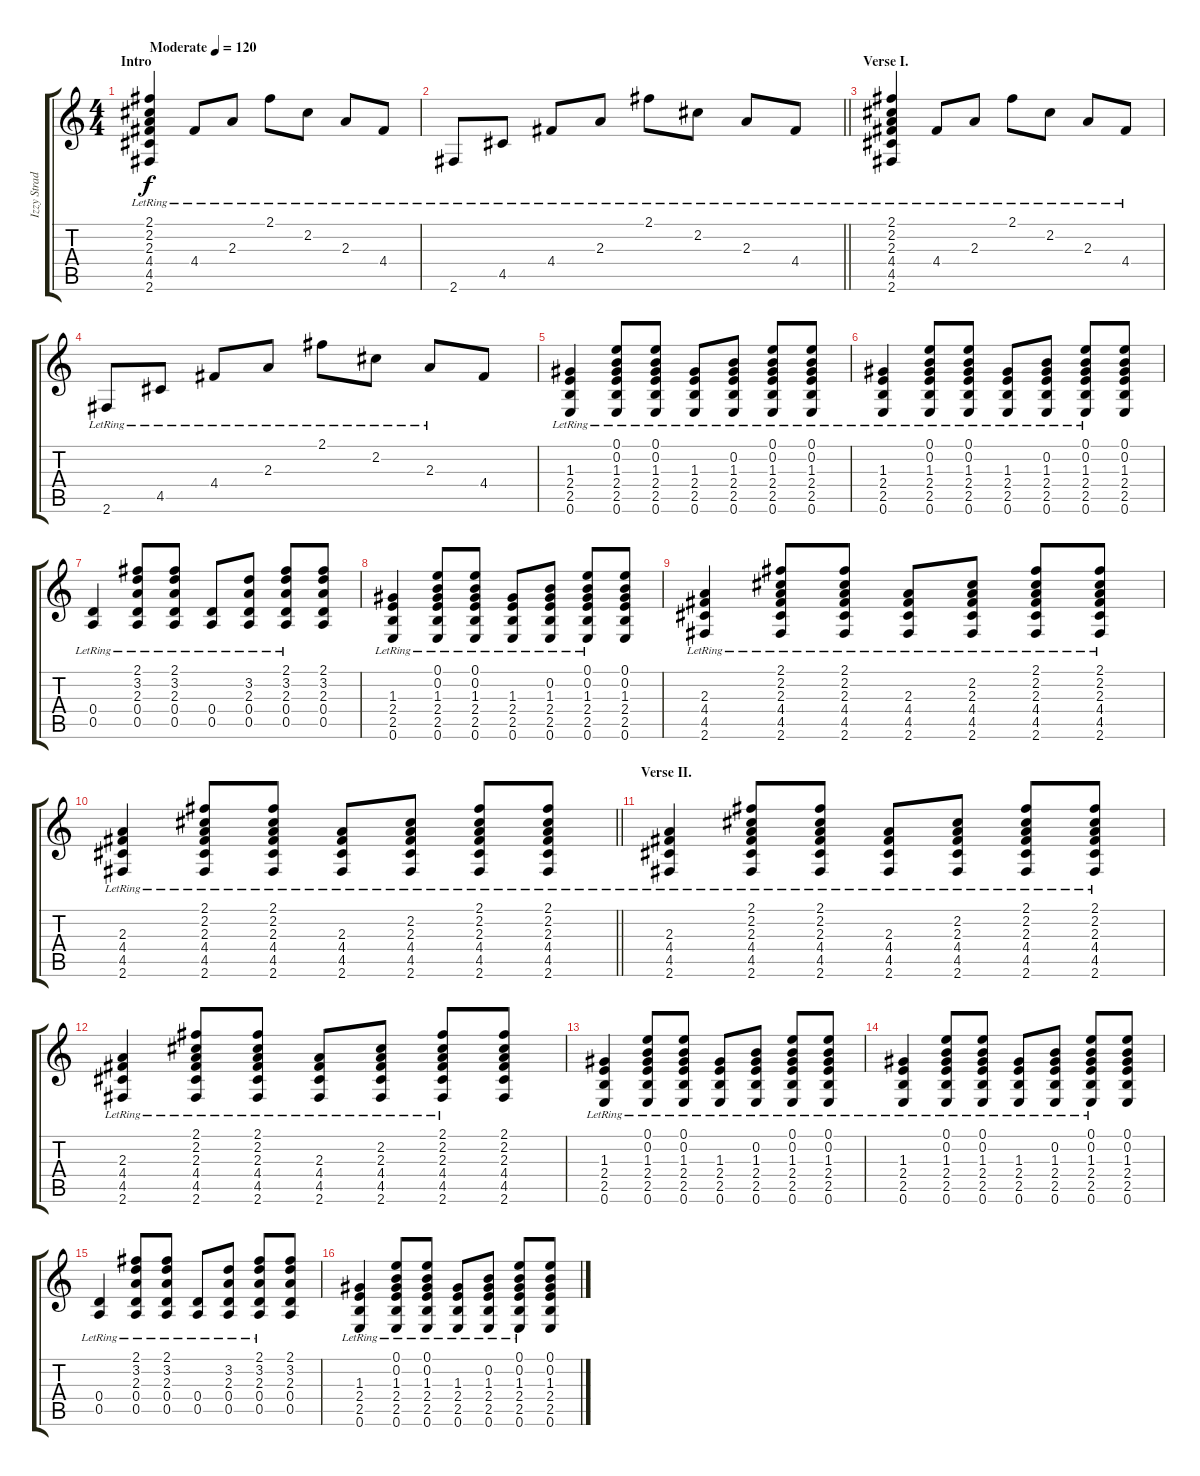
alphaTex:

\track ("Izzy Stradlin - Rhythm guitar" "Izzy Strad") {instrument acousticguitarsteel}
\staff {score tabs}
\tuning (E4 B3 G3 D3 A2 E2) {hide}
\ts (4 4)
\section ("" "Intro")
\tempo (120 "Moderate")
\clef g2
\ks c
(2.1{lr} 2.2{lr} 2.3{lr} 4.4{lr} 4.5{lr} 2.6{lr}).4{dy f instrument acousticguitarsteel} 4.4{lr}.8 2.3{lr}.8 2.1{lr}.8 2.2{lr}.8 2.3{lr}.8 4.4{lr}.8 |
\barLineRight lightlight
2.6{lr}.8 4.5{lr}.8 4.4{lr}.8 2.3{lr}.8 2.1{lr}.8 2.2{lr}.8 2.3{lr}.8 4.4{lr}.8 |
\section ("" "Verse I.")
(2.1{lr} 2.2{lr} 2.3{lr} 4.4{lr} 4.5{lr} 2.6{lr}).4 4.4{lr}.8 2.3{lr}.8 2.1{lr}.8 2.2{lr}.8 2.3{lr}.8 4.4{lr}.8 |
2.6{lr}.8 4.5{lr}.8 4.4{lr}.8 2.3{lr}.8 2.1{lr}.8 2.2{lr}.8 2.3{lr}.8 4.4.8 |
(1.3{lr} 2.4{lr} 2.5{lr} 0.6{lr}).4 (0.1{lr} 0.2{lr} 1.3{lr} 2.4{lr} 2.5{lr} 0.6{lr}).8 (0.1{lr} 0.2{lr} 1.3{lr} 2.4{lr} 2.5{lr} 0.6{lr}).8 (1.3{lr} 2.4{lr} 2.5{lr} 0.6{lr}).8 (0.2{lr} 1.3{lr} 2.4{lr} 2.5{lr} 0.6{lr}).8 (0.1{lr} 0.2{lr} 1.3{lr} 2.4{lr} 2.5{lr} 0.6{lr}).8 (0.1{lr} 0.2{lr} 1.3{lr} 2.4{lr} 2.5{lr} 0.6{lr}).8 |
(1.3{lr} 2.4{lr} 2.5{lr} 0.6{lr}).4 (0.1{lr} 0.2{lr} 1.3{lr} 2.4{lr} 2.5{lr} 0.6{lr}).8 (0.1{lr} 0.2{lr} 1.3{lr} 2.4{lr} 2.5{lr} 0.6{lr}).8 (1.3{lr} 2.4{lr} 2.5{lr} 0.6{lr}).8 (0.2{lr} 1.3{lr} 2.4{lr} 2.5{lr} 0.6{lr}).8 (0.1{lr} 0.2{lr} 1.3{lr} 2.4{lr} 2.5{lr} 0.6{lr}).8 (0.1 0.2 1.3 2.4 2.5 0.6).8 |
(0.4{lr} 0.5{lr}).4 (2.1{lr} 3.2{lr} 2.3{lr} 0.4{lr} 0.5{lr}).8 (2.1{lr} 3.2{lr} 2.3{lr} 0.4{lr} 0.5{lr}).8 (0.4{lr} 0.5{lr}).8 (3.2{lr} 2.3{lr} 0.4{lr} 0.5{lr}).8 (2.1{lr} 3.2{lr} 2.3{lr} 0.4{lr} 0.5{lr}).8 (2.1 3.2 2.3 0.4 0.5).8 |
(1.3{lr} 2.4{lr} 2.5{lr} 0.6{lr}).4 (0.1{lr} 0.2{lr} 1.3{lr} 2.4{lr} 2.5{lr} 0.6{lr}).8 (0.1{lr} 0.2{lr} 1.3{lr} 2.4{lr} 2.5{lr} 0.6{lr}).8 (1.3{lr} 2.4{lr} 2.5{lr} 0.6{lr}).8 (0.2{lr} 1.3{lr} 2.4{lr} 2.5{lr} 0.6{lr}).8 (0.1{lr} 0.2{lr} 1.3{lr} 2.4{lr} 2.5{lr} 0.6{lr}).8 (0.1 0.2 1.3 2.4 2.5 0.6).8 |
(2.3{lr} 4.4{lr} 4.5{lr} 2.6{lr}).4 (2.1{lr} 2.2{lr} 2.3{lr} 4.4{lr} 4.5{lr} 2.6{lr}).8 (2.1{lr} 2.2{lr} 2.3{lr} 4.4{lr} 4.5{lr} 2.6{lr}).8 (2.3{lr} 4.4{lr} 4.5{lr} 2.6{lr}).8 (2.2{lr} 2.3{lr} 4.4{lr} 4.5{lr} 2.6{lr}).8 (2.1{lr} 2.2{lr} 2.3{lr} 4.4{lr} 4.5{lr} 2.6{lr}).8 (2.1{lr} 2.2{lr} 2.3{lr} 4.4{lr} 4.5{lr} 2.6{lr}).8 |
\barLineRight lightlight
(2.3{lr} 4.4{lr} 4.5{lr} 2.6{lr}).4 (2.1{lr} 2.2{lr} 2.3{lr} 4.4{lr} 4.5{lr} 2.6{lr}).8 (2.1{lr} 2.2{lr} 2.3{lr} 4.4{lr} 4.5{lr} 2.6{lr}).8 (2.3{lr} 4.4{lr} 4.5{lr} 2.6{lr}).8 (2.2{lr} 2.3{lr} 4.4{lr} 4.5{lr} 2.6{lr}).8 (2.1{lr} 2.2{lr} 2.3{lr} 4.4{lr} 4.5{lr} 2.6{lr}).8 (2.1{lr} 2.2{lr} 2.3{lr} 4.4{lr} 4.5{lr} 2.6{lr}).8 |
\section ("" "Verse II.")
(2.3{lr} 4.4{lr} 4.5{lr} 2.6{lr}).4 (2.1{lr} 2.2{lr} 2.3{lr} 4.4{lr} 4.5{lr} 2.6{lr}).8 (2.1{lr} 2.2{lr} 2.3{lr} 4.4{lr} 4.5{lr} 2.6{lr}).8 (2.3{lr} 4.4{lr} 4.5{lr} 2.6{lr}).8 (2.2{lr} 2.3{lr} 4.4{lr} 4.5{lr} 2.6{lr}).8 (2.1{lr} 2.2{lr} 2.3{lr} 4.4{lr} 4.5{lr} 2.6{lr}).8 (2.1{lr} 2.2{lr} 2.3{lr} 4.4{lr} 4.5{lr} 2.6{lr}).8 |
(2.3{lr} 4.4{lr} 4.5{lr} 2.6{lr}).4 (2.1{lr} 2.2{lr} 2.3{lr} 4.4{lr} 4.5{lr} 2.6{lr}).8 (2.1{lr} 2.2{lr} 2.3{lr} 4.4{lr} 4.5{lr} 2.6{lr}).8 (2.3{lr} 4.4{lr} 4.5{lr} 2.6{lr}).8 (2.2{lr} 2.3{lr} 4.4{lr} 4.5{lr} 2.6{lr}).8 (2.1{lr} 2.2{lr} 2.3{lr} 4.4{lr} 4.5{lr} 2.6{lr}).8 (2.1 2.2 2.3 4.4 4.5 2.6).8 |
(1.3{lr} 2.4{lr} 2.5{lr} 0.6{lr}).4 (0.1{lr} 0.2{lr} 1.3{lr} 2.4{lr} 2.5{lr} 0.6{lr}).8 (0.1{lr} 0.2{lr} 1.3{lr} 2.4{lr} 2.5{lr} 0.6{lr}).8 (1.3{lr} 2.4{lr} 2.5{lr} 0.6{lr}).8 (0.2{lr} 1.3{lr} 2.4{lr} 2.5{lr} 0.6{lr}).8 (0.1{lr} 0.2{lr} 1.3{lr} 2.4{lr} 2.5{lr} 0.6{lr}).8 (0.1{lr} 0.2{lr} 1.3{lr} 2.4{lr} 2.5{lr} 0.6{lr}).8 |
(1.3{lr} 2.4{lr} 2.5{lr} 0.6{lr}).4 (0.1{lr} 0.2{lr} 1.3{lr} 2.4{lr} 2.5{lr} 0.6{lr}).8 (0.1{lr} 0.2{lr} 1.3{lr} 2.4{lr} 2.5{lr} 0.6{lr}).8 (1.3{lr} 2.4{lr} 2.5{lr} 0.6{lr}).8 (0.2{lr} 1.3{lr} 2.4{lr} 2.5{lr} 0.6{lr}).8 (0.1{lr} 0.2{lr} 1.3{lr} 2.4{lr} 2.5{lr} 0.6{lr}).8 (0.1 0.2 1.3 2.4 2.5 0.6).8 |
(0.4{lr} 0.5{lr}).4 (2.1{lr} 3.2{lr} 2.3{lr} 0.4{lr} 0.5{lr}).8 (2.1{lr} 3.2{lr} 2.3{lr} 0.4{lr} 0.5{lr}).8 (0.4{lr} 0.5{lr}).8 (3.2{lr} 2.3{lr} 0.4{lr} 0.5{lr}).8 (2.1{lr} 3.2{lr} 2.3{lr} 0.4{lr} 0.5{lr}).8 (2.1 3.2 2.3 0.4 0.5).8 |
(1.3{lr} 2.4{lr} 2.5{lr} 0.6{lr}).4 (0.1{lr} 0.2{lr} 1.3{lr} 2.4{lr} 2.5{lr} 0.6{lr}).8 (0.1{lr} 0.2{lr} 1.3{lr} 2.4{lr} 2.5{lr} 0.6{lr}).8 (1.3{lr} 2.4{lr} 2.5{lr} 0.6{lr}).8 (0.2{lr} 1.3{lr} 2.4{lr} 2.5{lr} 0.6{lr}).8 (0.1{lr} 0.2{lr} 1.3{lr} 2.4{lr} 2.5{lr} 0.6{lr}).8 (0.1 0.2 1.3 2.4 2.5 0.6).8
